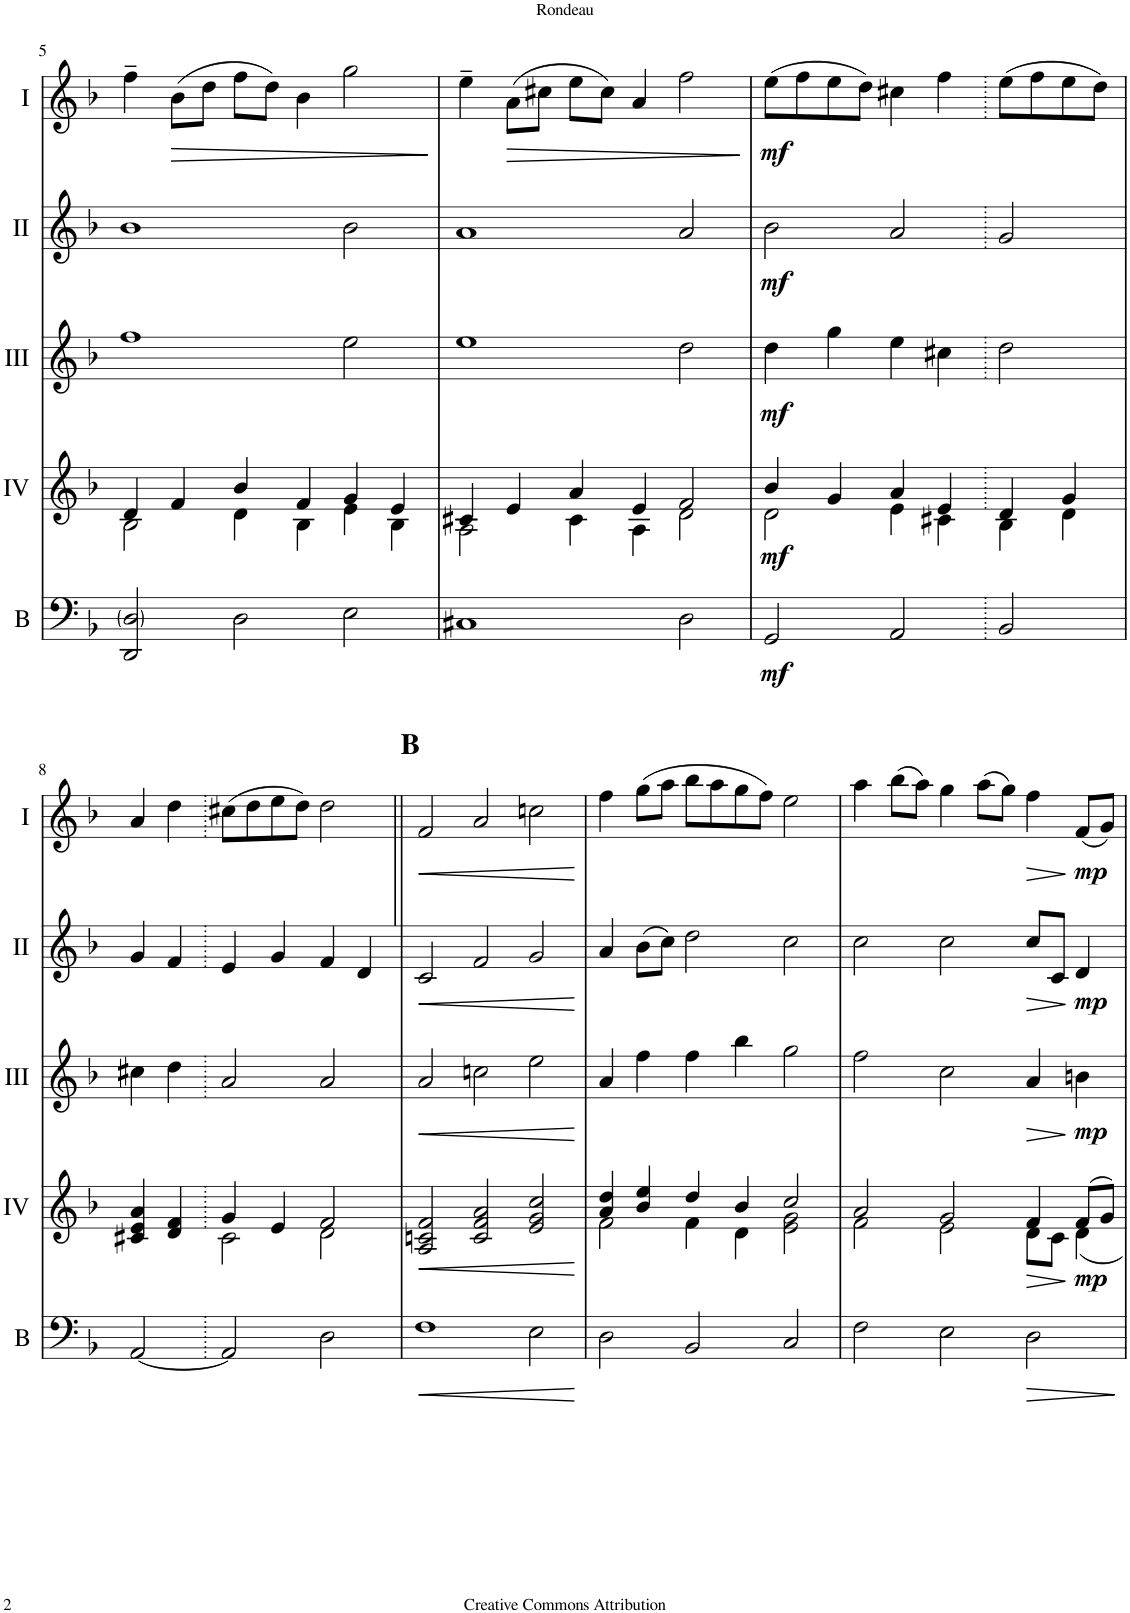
**kern	**dynam	**kern	**dynam	**kern	**dynam	**kern	**dynam	**kern	**dynam
*part5	*part5	*part4	*part4	*part3	*part3	*part2	*part2	*part1	*part1
*staff5	*staff5	*staff4	*staff4	*staff3	*staff3	*staff2	*staff2	*staff1	*staff1
*I"Bass	*	*I"Acc. 4	*	*I"Acc. 3	*	*I"Acc. 2	*	*I"Acc. 1	*
*I'B	*	*	*	*	*	*	*	*	*
!!LO:PB:g=z
*clefF4	*	*clefG2	*	*clefG2	*	*clefG2	*	*clefG2	*
*Trd7c12	*	*	*	*Trd7c12	*	*	*	*	*
*k[b-]	*	*k[b-]	*	*k[b-]	*	*k[b-]	*	*k[b-]	*
*M3/2	*	*M3/2	*	*M3/2	*	*M3/2	*	*M3/2	*
=5	=5	=5	=5	=5	=5	=5	=5	=5	=5
*	*	*^	*	*	*	*	*	*	*
2DD/ 2D/	.	4d/	2B-\	.	1ff	.	1b-	.	4ff~\	.
!	!	!	!	!	!	!	!	!	!	!LO:HP:b
.	.	4f/	.	.	.	.	.	.	(8b-\L	>
.	.	.	.	.	.	.	.	.	8dd\J	.
2D\	.	4b-/	4d\	.	.	.	.	.	8ff\L	.
.	.	.	.	.	.	.	.	.	8dd\J)	.
.	.	4f/	4B-\	.	.	.	.	.	4b-\	.
2E\	.	4g/	4e\	.	2ee\	.	2b-\	.	2gg\	.
.	.	4e/	4B-\	.	.	.	.	.	.	.
*	*	*v	*v	*	*	*	*	*	*	*
.	.	.	.	.	.	.	.	.	]
=6	=6	=6	=6	=6	=6	=6	=6	=6	=6
*	*	*^	*	*	*	*	*	*	*
1C#X	.	4c#X/	2A\	.	1ee	.	1a	.	4ee~\	.
!	!	!	!	!	!	!	!	!	!	!LO:HP:b
.	.	4e/	.	.	.	.	.	.	(8a\L	>
.	.	.	.	.	.	.	.	.	8cc#X\J	.
.	.	4a/	4c#\	.	.	.	.	.	8ee\L	.
.	.	.	.	.	.	.	.	.	8cc#\J)	.
.	.	4e/	4A\	.	.	.	.	.	4a/	.
2D\	.	2f/	2d\	.	2dd\	.	2a/	.	2ff\	.
*	*	*v	*v	*	*	*	*	*	*	*
.	.	.	.	.	.	.	.	.	]
=7	=7	=7.	=7	=7	=7	=7	=7	=7	=7
*	*	*^	*	*	*	*	*	*	*
!	!LO:DY:b	!	!	!LO:DY:b	!	!LO:DY:b	!	!LO:DY:b	!	!LO:DY:b
2GG/	mf	4b-/	2d\	mf	4dd\	mf	2b-\	mf	(8ee\L	mf
.	.	.	.	.	.	.	.	.	8ff\	.
.	.	4g/	.	.	4gg\	.	.	.	8ee\	.
.	.	.	.	.	.	.	.	.	8dd\J)	.
2AA/	.	4a/	4e\	.	4ee\	.	2a/	.	4cc#X\	.
.	.	4e/	4c#X\	.	4cc#X\	.	.	.	4ff\	.
2BB-/	.	4d/	4B-\	.	2dd\	.	2g/	.	(8ee\L	.
.	.	.	.	.	.	.	.	.	8ff\	.
.	.	4g/	4d\	.	.	.	.	.	8ee\	.
.	.	.	.	.	.	.	.	.	8dd\J)	.
!!LO:LB:g=z
=8	=8	=8.	=8.	=8	=8	=8	=8	=8	=8	=8
[2AA/	.	4c#X/ 4e/ 4a/	2ryy	.	4cc#X\	.	4g/	.	4a/	.
.	.	4d/ 4f/	.	.	4dd\	.	4f/	.	4dd\	.
2AA/]	.	4g/	2c#\	.	2a/	.	4e/	.	(8cc#X\L	.
.	.	.	.	.	.	.	.	.	8dd\	.
.	.	4e/	.	.	.	.	4g/	.	8ee\	.
.	.	.	.	.	.	.	.	.	8dd\J)	.
2D\	.	2f/	2d\	.	2a/	.	4f/	.	2dd\	.
.	.	.	.	.	.	.	4d/	.	.	.
*	*	*v	*v	*	*	*	*	*	*	*
=9||	=9||	=9||	=9||	=9||	=9||	=9||	=9||	=9||	=9||
!	!	!	!	!	!	!	!	!LO:TX:a:B:t=B	!
!	!LO:HP:b	!	!LO:HP:b	!	!LO:HP:b	!	!LO:HP:b	!	!LO:HP:b
1F	<	2A/ 2cn/ 2f/	<	2a/	<	2c/	<	2f/	<
.	.	2c/ 2f/ 2a/	.	2ccn\	.	2f/	.	2a/	.
2E\	.	2e/ 2g/ 2cc/	.	2ee\	.	2g/	.	2ccn\	.
.	[	.	[	.	[	.	[	.	[
=10	=10	=10	=10	=10	=10	=10	=10	=10	=10
*	*	*^	*	*	*	*	*	*	*
2D\	.	4a/ 4dd/	2f\	.	4a/	.	4a/	.	4ff\	.
.	.	4b-/ 4ee/	.	.	4ff\	.	(8b-\L	.	(8gg\L	.
.	.	.	.	.	.	.	8cc\J)	.	8aa\J	.
2BB-/	.	4dd/	4f\	.	4ff\	.	2dd\	.	8bb-\L	.
.	.	.	.	.	.	.	.	.	8aa\	.
.	.	4b-/	4d\	.	4bb-\	.	.	.	8gg\	.
.	.	.	.	.	.	.	.	.	8ff\J)	.
2C/	.	2cc/	2e\ 2g\	.	2gg\	.	2cc\	.	2ee\	.
=11	=11	=11	=11	=11	=11	=11	=11	=11	=11	=11
2F\	.	2a/	2f\	.	2ff\	.	2cc\	.	4aa\	.
.	.	.	.	.	.	.	.	.	(8bb-\L	.
.	.	.	.	.	.	.	.	.	8aa\J)	.
2E\	.	2g/	2e\	.	2cc\	.	2cc\	.	4gg\	.
.	.	.	.	.	.	.	.	.	(8aa\L	.
.	.	.	.	.	.	.	.	.	8gg\J)	.
!	!LO:HP:b	!	!	!LO:HP:b	!	!LO:HP:b	!	!LO:HP:b	!	!LO:HP:b
2D\	>	4f/	8d\L	>	4a/	>	8cc/L	>	4ff\	>
.	.	.	8c\J	.	.	.	8c/J	.	.	.
!	!	!	!	!LO:DY:n=1:b	!	!LO:DY:n=1:b	!	!LO:DY:n=1:b	!	!LO:DY:n=1:b
.	.	(8f/L	4d\	] mp	4bn\	] mp	4d/	] mp	(8f/L	] mp
.	.	8g/J)	.	.	.	.	.	.	8g/J)	.
*	*	*v	*v	*	*	*	*	*	*	*
.	]	.	.	.	.	.	.	.	.
=	=	=	=	=	=	=	=	=	=
*-	*-	*-	*-	*-	*-	*-	*-	*-	*-
